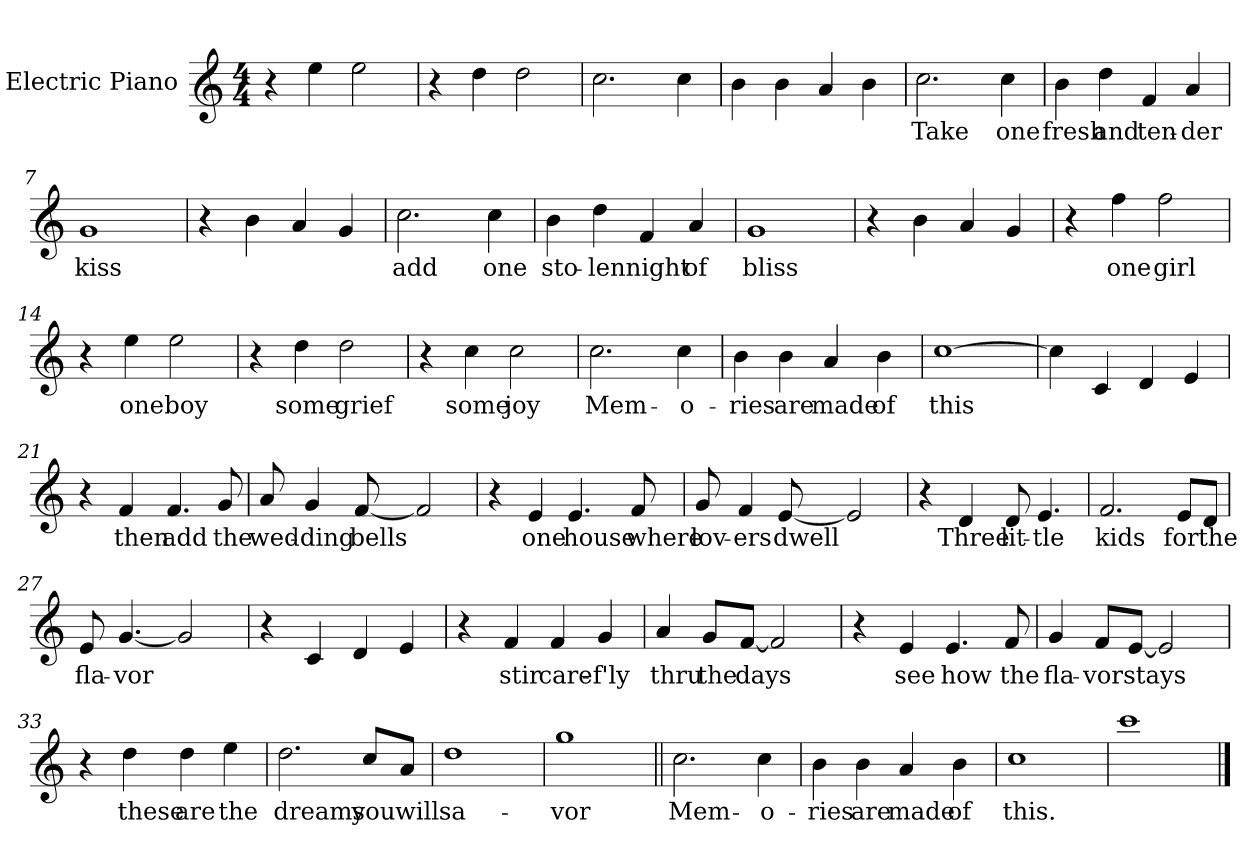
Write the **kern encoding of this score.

**kern	**text
*part1	*part1
*staff1	*staff1
*I"Electric Piano	*
*I'E.Pno	*
*clefG2	*
*k[]	*
*C:	*
*M4/4	*
=1	=1
4r	.
4ee\	.
2ee\	.
=2	=2
4r	.
4dd\	.
2dd\	.
=3	=3
2.cc\	.
4cc\	.
=4	=4
4b\	.
4b\	.
4a/	.
4b\	.
=5	=5
2.cc\	Take
4cc\	one
=6	=6
4b\	fresh
4dd\	and
4f/	ten-
4a/	-der
=7	=7
1g	kiss
!!LO:LB:g=z
=8	=8
4r	.
4b\	.
4a/	.
4g/	.
=9	=9
2.cc\	add
4cc\	one
=10	=10
4b\	sto-
4dd\	-len
4f/	night
4a/	of
=11	=11
1g	bliss
=12	=12
4r	.
4b\	.
4a/	.
4g/	.
=13	=13
4r	.
4ff\	one
2ff\	girl
=14	=14
4r	.
4ee\	one
2ee\	boy
!!LO:LB:g=z
=15	=15
4r	.
4dd\	some
2dd\	grief
=16	=16
4r	.
4cc\	some
2cc\	joy
=17	=17
2.cc\	Mem-
4cc\	-o-
=18	=18
4b\	-ries
4b\	are
4a/	made
4b\	of
=19	=19
[1cc	this
=20	=20
4cc\]	.
4c/	.
4d/	.
4e/	.
!!LO:LB:g=z
=21	=21
4r	.
4f/	then
4.f/	add
8g/	the
=22	=22
8a/	wed-
4g/	-ding
[8f/	bells
2f/]	.
=23	=23
4r	.
4e/	one
4.e/	house
8f/	where
=24	=24
8g/	lov-
4f/	-ers
[8e/	dwell
2e/]	.
!!LO:LB:g=z
=25	=25
4r	.
4d/	Three
8d/	lit-
4.e/	-tle
=26	=26
2.f/	kids
8e/L	for
8d/J	the
=27	=27
8e/	fla-
[4.g/	-vor
2g/]	.
=28	=28
4r	.
4c/	.
4d/	.
4e/	.
=29	=29
4r	.
4f/	stir
4f/	care-
4g/	-f'ly
!!LO:LB:g=z
=30	=30
4a/	thru
8g/L	the
[8f/J	days
2f/]	.
=31	=31
4r	.
4e/	see
4.e/	how
8f/	the
=32	=32
4g/	fla-
8f/L	-vor
[8e/J	stays
2e/]	.
=33	=33
4r	.
4dd\	these
4dd\	are
4ee\	the
!!LO:LB:g=z
=34	=34
2.dd\	dreams
8cc/L	you
8a/J	will
=35	=35
1dd	sa-
=36	=36
1gg	-vor
=37||	=37||
2.cc\	Mem-
4cc\	-o-
=38	=38
4b\	-ries
4b\	are
4a/	made
4b\	of
=39	=39
1cc	this.
=40	=40
1ccc	.
==	==
*-	*-
